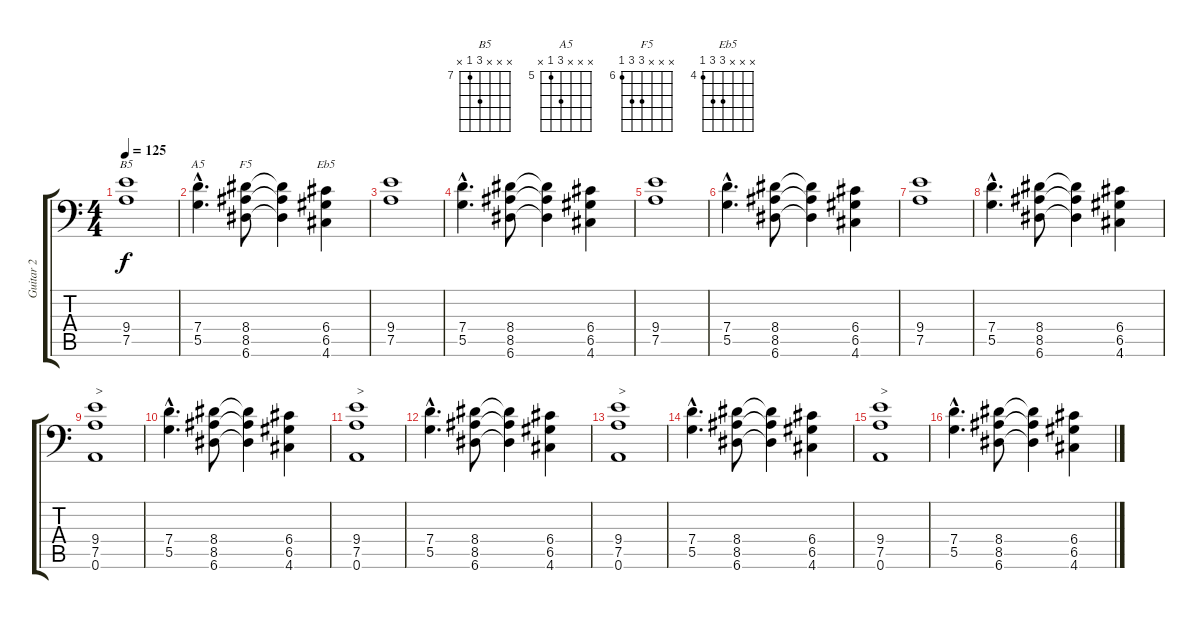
\track ("Guitar 2" "Guitar 2") {instrument distortionguitar}
\staff {score tabs}
\tuning (D4 A3 F3 G2 D2 A1) {hide}
\chord ("B5" x x x 9 7 x) {firstfret 7}
\chord ("A5" x x x 7 5 x) {firstfret 5}
\chord ("F5" x x x 8 8 6) {firstfret 6}
\chord ("Eb5" x x x 6 6 4) {firstfret 4}
\ts (4 4)
\tempo 125
\clef f4
\ks c
(9.4 7.5).1{ch "B5" dy f} |
(7.4{hac} 5.5{hac}).4{d ch "A5"} (8.4 8.5 6.6).8{ch "F5"} (8.4{t} 8.5{t} 6.6{t}).4 (6.4 6.5 4.6).4{ch "Eb5"} |
(9.4 7.5).1 |
(7.4{hac} 5.5{hac}).4{d} (8.4 8.5 6.6).8 (8.4{t} 8.5{t} 6.6{t}).4 (6.4 6.5 4.6).4 |
(9.4 7.5).1 |
(7.4{hac} 5.5{hac}).4{d} (8.4 8.5 6.6).8 (8.4{t} 8.5{t} 6.6{t}).4 (6.4 6.5 4.6).4 |
(9.4 7.5).1 |
(7.4{hac} 5.5{hac}).4{d} (8.4 8.5 6.6).8 (8.4{t} 8.5{t} 6.6{t}).4 (6.4 6.5 4.6).4 |
(9.4 7.5 0.6).1{txt ">"} |
(7.4{hac} 5.5{hac}).4{d} (8.4 8.5 6.6).8 (8.4{t} 8.5{t} 6.6{t}).4 (6.4 6.5 4.6).4 |
(9.4 7.5 0.6).1{txt ">"} |
(7.4{hac} 5.5{hac}).4{d} (8.4 8.5 6.6).8 (8.4{t} 8.5{t} 6.6{t}).4 (6.4 6.5 4.6).4 |
(9.4 7.5 0.6).1{txt ">"} |
(7.4{hac} 5.5{hac}).4{d} (8.4 8.5 6.6).8 (8.4{t} 8.5{t} 6.6{t}).4 (6.4 6.5 4.6).4 |
(9.4 7.5 0.6).1{txt ">"} |
(7.4{hac} 5.5{hac}).4{d} (8.4 8.5 6.6).8 (8.4{t} 8.5{t} 6.6{t}).4 (6.4 6.5 4.6).4
